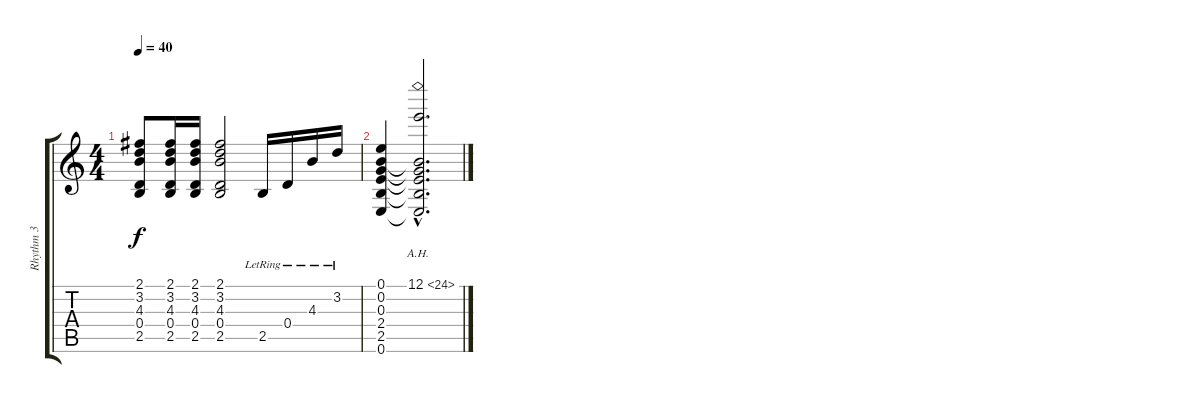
\track ("Rhythm 3" "Rhythm 3") {instrument electricguitarclean}
\staff {score tabs}
\tuning (E4 B3 G3 D3 A2 E2) {hide}
\ts (4 4)
\tempo 40
\clef g2
\ks c
(2.1 3.2 4.3 0.4 2.5).8{dy f} (2.1 3.2 4.3 0.4 2.5).16 (2.1 3.2 4.3 0.4 2.5).16 (2.1 3.2 4.3 0.4 2.5).2 2.5{lr}.16 0.4{lr}.16 4.3{lr}.16 3.2{lr}.16 |
(0.1 0.2 0.3 2.4 2.5 0.6).4 (12.1{ah 12 hac} 0.2{hac t} 0.3{hac t} 2.4{hac t} 2.5{hac t} 0.6{hac t}).2{d}
